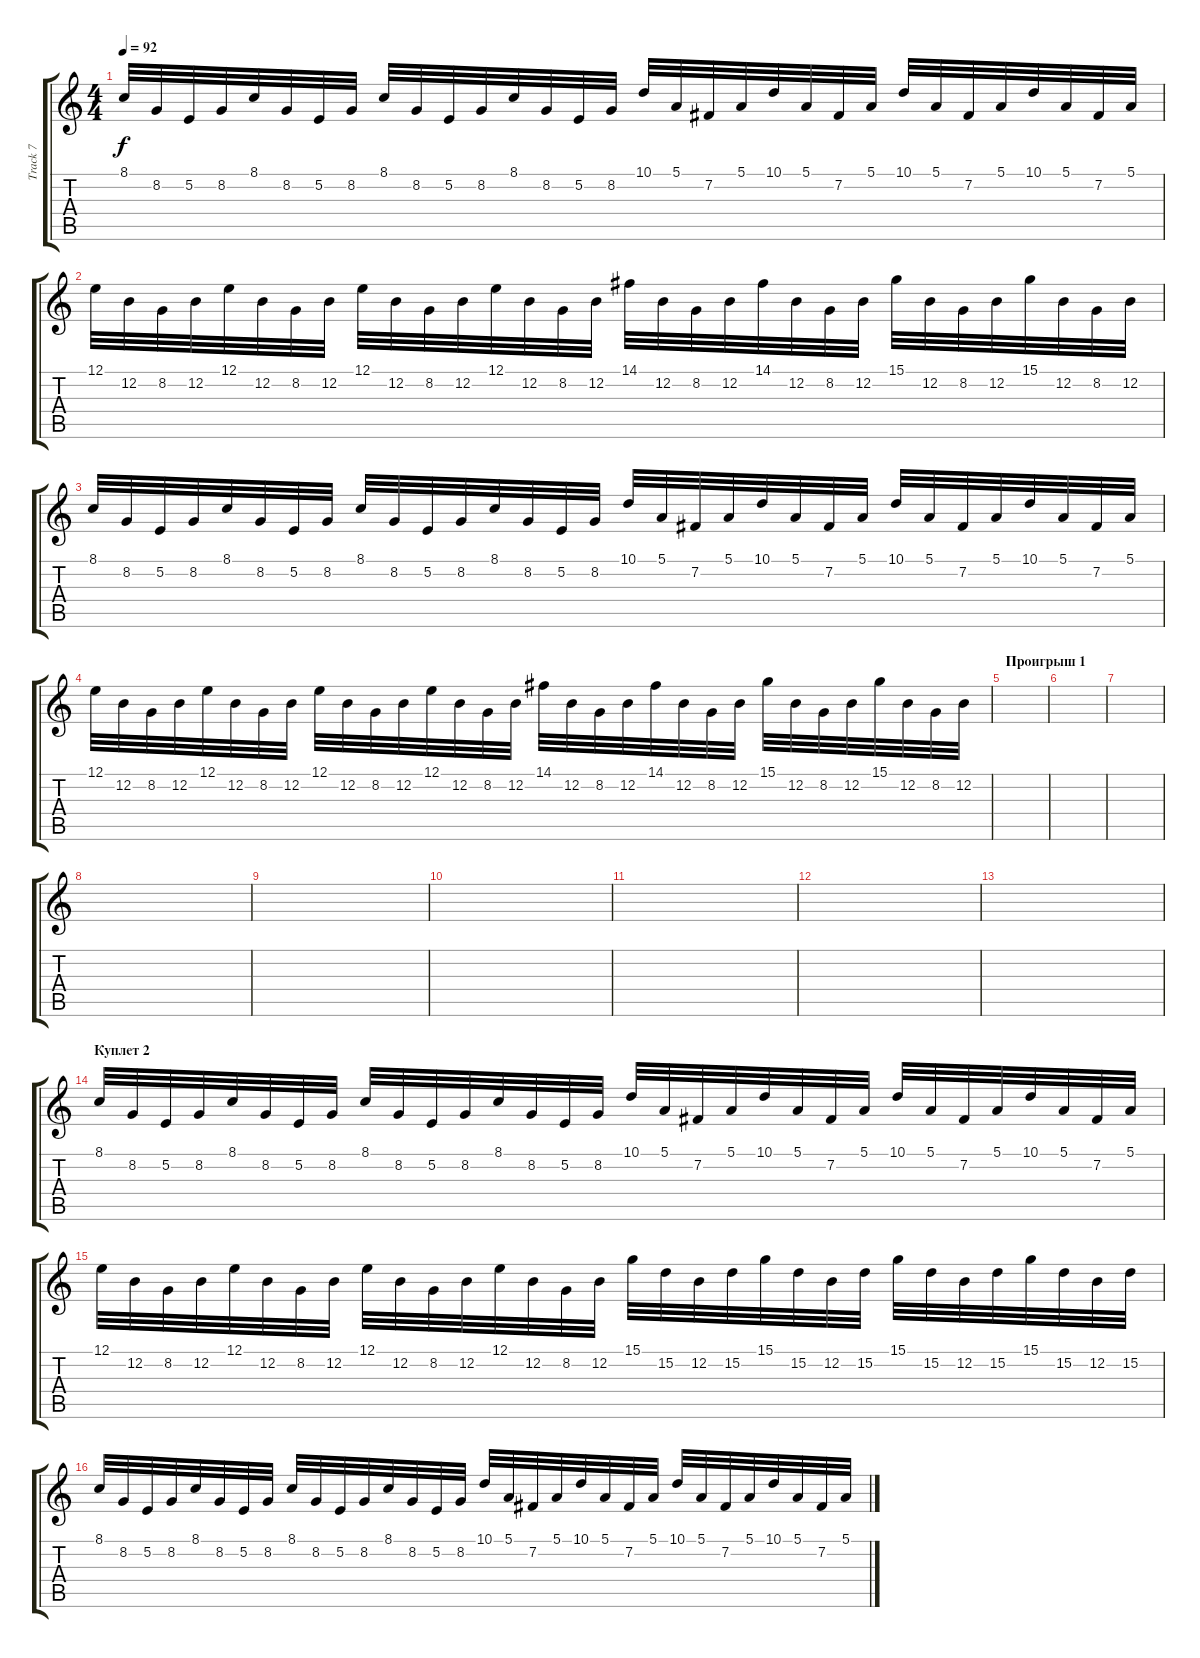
\track ("Track 7" "Track 7") {instrument violin}
\staff {score tabs}
\tuning (E4 B3 G3 D3 A2 E2) {hide}
\ts (4 4)
\tempo 92
\clef g2
\ks c
8.1.32{dy f volume 14} 8.2.32 5.2.32 8.2.32 8.1.32 8.2.32 5.2.32 8.2.32 8.1.32 8.2.32 5.2.32 8.2.32 8.1.32 8.2.32 5.2.32 8.2.32 10.1.32 5.1.32 7.2.32 5.1.32 10.1.32 5.1.32 7.2.32 5.1.32 10.1.32 5.1.32 7.2.32 5.1.32 10.1.32 5.1.32 7.2.32 5.1.32 |
12.1.32 12.2.32 8.2.32 12.2.32 12.1.32 12.2.32 8.2.32 12.2.32 12.1.32 12.2.32 8.2.32 12.2.32 12.1.32 12.2.32 8.2.32 12.2.32 14.1.32 12.2.32 8.2.32 12.2.32 14.1.32 12.2.32 8.2.32 12.2.32 15.1.32 12.2.32 8.2.32 12.2.32 15.1.32 12.2.32 8.2.32 12.2.32 |
8.1.32{volume 14} 8.2.32 5.2.32 8.2.32 8.1.32 8.2.32 5.2.32 8.2.32 8.1.32 8.2.32 5.2.32 8.2.32 8.1.32 8.2.32 5.2.32 8.2.32 10.1.32 5.1.32 7.2.32 5.1.32 10.1.32 5.1.32 7.2.32 5.1.32 10.1.32 5.1.32 7.2.32 5.1.32 10.1.32 5.1.32 7.2.32 5.1.32 |
12.1.32 12.2.32 8.2.32 12.2.32 12.1.32 12.2.32 8.2.32 12.2.32 12.1.32 12.2.32 8.2.32 12.2.32 12.1.32 12.2.32 8.2.32 12.2.32 14.1.32 12.2.32 8.2.32 12.2.32 14.1.32 12.2.32 8.2.32 12.2.32 15.1.32 12.2.32 8.2.32 12.2.32 15.1.32 12.2.32 8.2.32 12.2.32 |
\section ("" "Проигрыш 1")
|
|
|
|
|
|
|
|
|
\section ("" "Куплет 2")
8.1.32{volume 14} 8.2.32 5.2.32 8.2.32 8.1.32 8.2.32 5.2.32 8.2.32 8.1.32 8.2.32 5.2.32 8.2.32 8.1.32 8.2.32 5.2.32 8.2.32 10.1.32 5.1.32 7.2.32 5.1.32 10.1.32 5.1.32 7.2.32 5.1.32 10.1.32 5.1.32 7.2.32 5.1.32 10.1.32 5.1.32 7.2.32 5.1.32 |
12.1.32 12.2.32 8.2.32 12.2.32 12.1.32 12.2.32 8.2.32 12.2.32 12.1.32 12.2.32 8.2.32 12.2.32 12.1.32 12.2.32 8.2.32 12.2.32 15.1.32 15.2.32 12.2.32 15.2.32 15.1.32 15.2.32 12.2.32 15.2.32 15.1.32 15.2.32 12.2.32 15.2.32 15.1.32 15.2.32 12.2.32 15.2.32 |
8.1.32{volume 14} 8.2.32 5.2.32 8.2.32 8.1.32 8.2.32 5.2.32 8.2.32 8.1.32 8.2.32 5.2.32 8.2.32 8.1.32 8.2.32 5.2.32 8.2.32 10.1.32 5.1.32 7.2.32 5.1.32 10.1.32 5.1.32 7.2.32 5.1.32 10.1.32 5.1.32 7.2.32 5.1.32 10.1.32 5.1.32 7.2.32 5.1.32
